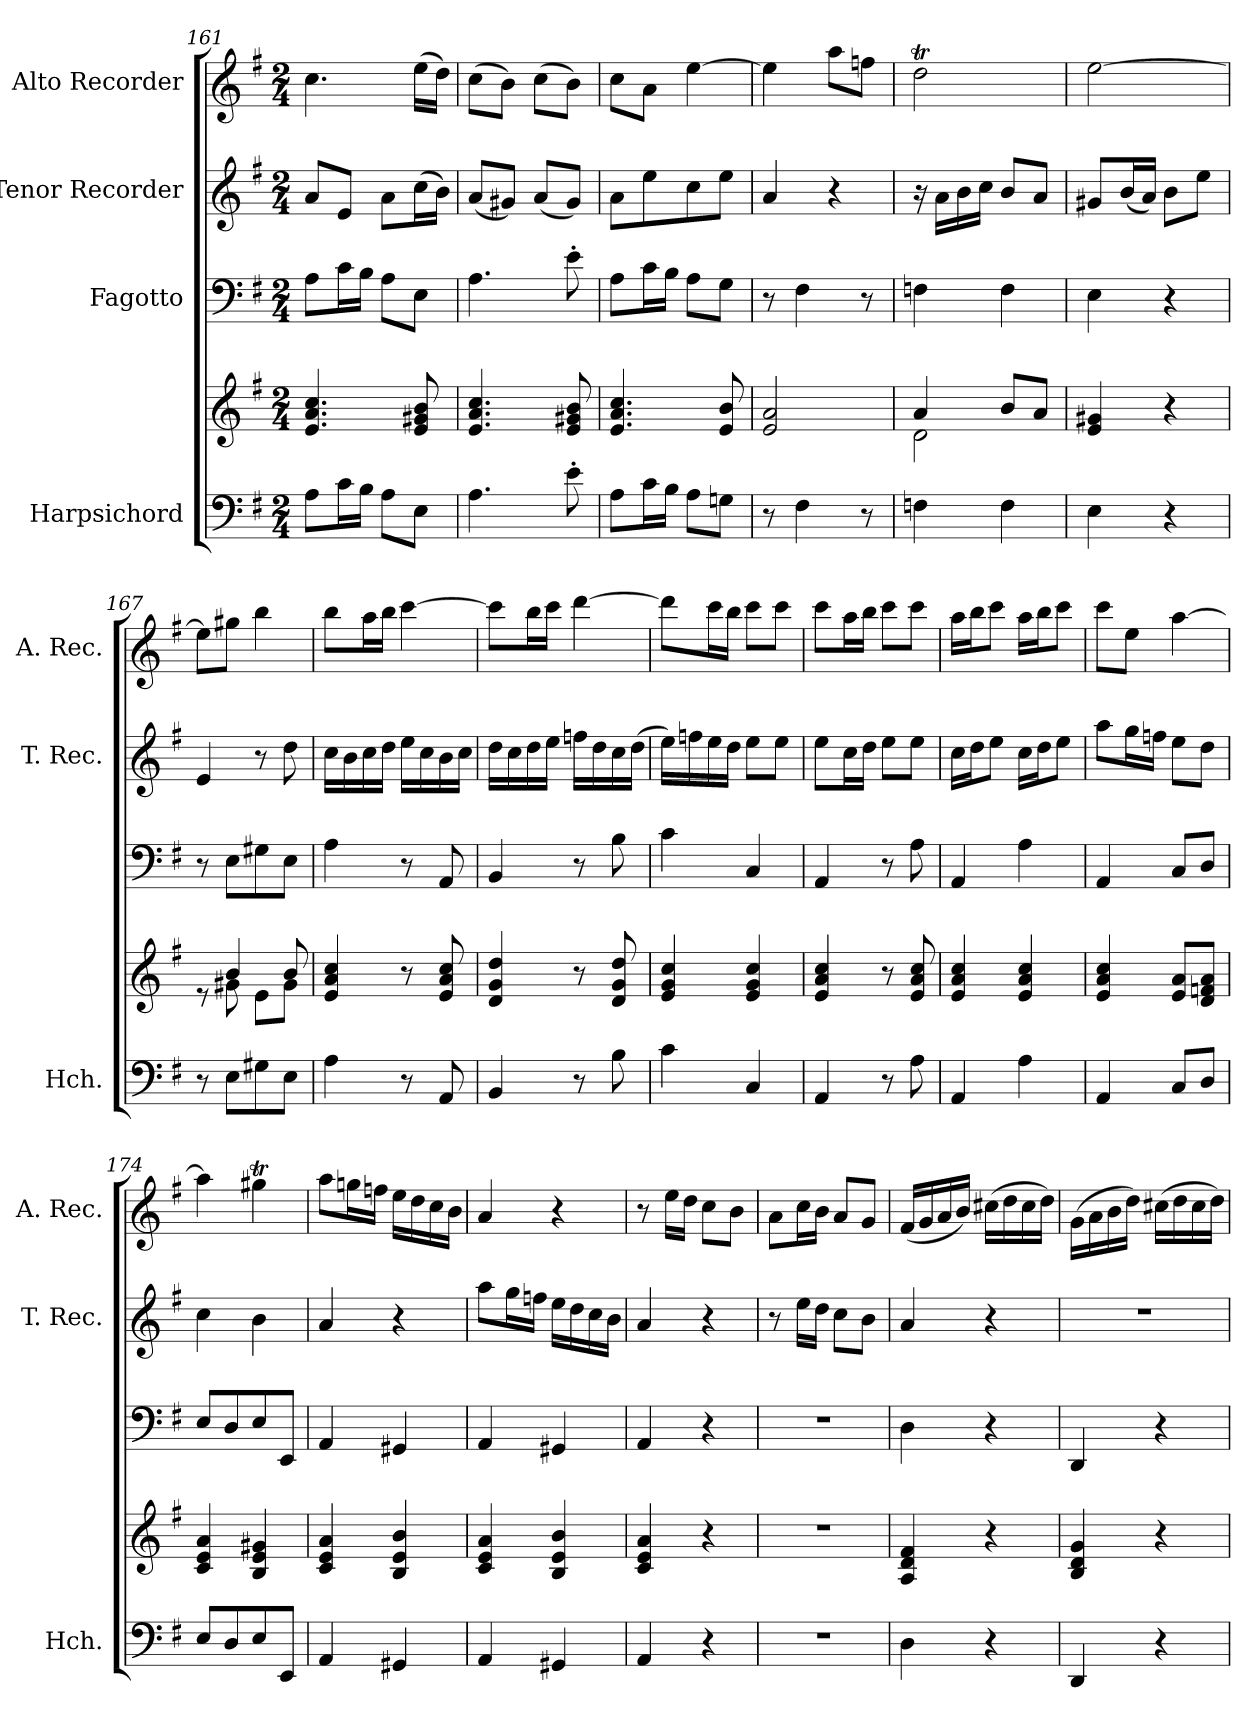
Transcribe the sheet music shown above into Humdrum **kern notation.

**kern	**kern	**kern	**kern	**kern
*part4	*part4	*part3	*part2	*part1
*staff5	*staff4	*staff3	*staff2	*staff1
*I"Harpsichord	*	*I"Fagotto	*I"Tenor Recorder	*I"Alto Recorder
*I'Hch.	*	*	*I'T. Rec.	*I'A. Rec.
*clefF4	*clefG2	*clefF4	*clefG2	*clefG2
*k[f#]	*k[f#]	*k[f#]	*k[f#]	*k[f#]
*M2/4	*M2/4	*M2/4	*M2/4	*M2/4
=161	=161	=161	=161	=161
8A\L	4.e/ 4.a/ 4.cc/	8A\L	8a/L	4.cc\
16c\L	.	16c\L	8e/J	.
16B\JJ	.	16B\JJ	.	.
8A\L	.	8A\L	8a\L	.
8E\J	8e/ 8g#X/ 8b/	8E\J	(>16cc\L	(>16ee\LL
.	.	.	16b\JJ)	16dd\JJ)
!!LO:LB:g=z
=162	=162	=162	=162	=162
4.A\	4.e/ 4.a/ 4.cc/	4.A\	(8a/L	(>8cc\L
.	.	.	8g#X/J)	8b\J)
.	.	.	(8a/L	(>8cc\L
8e'\	8e/ 8g#X/ 8b/	8e'\	8g#/J)	8b\J)
=163	=163	=163	=163	=163
8A\L	4.e/ 4.a/ 4.cc/	8A\L	8a\L	8cc\L
16c\L	.	16c\L	8ee\	8a\J
16B\JJ	.	16B\JJ	.	.
8A\L	.	8A\L	8cc\	[4ee\
8Gn\J	8e/ 8b/	8G\J	8ee\J	.
=164	=164	=164	=164	=164
8r	2e/ 2a/	8r	4a/	4ee\]
4F#\	.	4F#\	.	.
.	.	.	4r	8aa\L
8r	.	8r	.	8ffn\J
=165	=165	=165	=165	=165
*	*^	*	*	*
4Fn\	4a/	2d\	4Fn\	16r	2ddT\
.	.	.	.	16a\LL	.
.	.	.	.	16b\	.
.	.	.	.	16cc\JJ	.
4F\	8b/L	.	4F\	8b/L	.
.	8a/J	.	.	8a/J	.
*	*v	*v	*	*	*
=166	=166	=166	=166	=166
4E\	4e/ 4g#X/	4E\	8g#X/L	[2ee\
.	.	.	(16b/L	.
.	.	.	16a/JJ)	.
4r	4r	4r	8b\L	.
.	.	.	8ee\J	.
=167	=167	=167	=167	=167
*	*^	*	*	*
8r	8re	8ryy	8r	4e/	8ee\L]
8E\L	4b/	8g#X\	8E\L	.	8gg#X\J
8G#X\	.	8e\L	8G#X\	8r	4bb\
8E\J	8b/	8g#\J	8E\J	8dd\	.
*	*v	*v	*	*	*
=168	=168	=168	=168	=168
4A\	4e/ 4a/ 4cc/	4A\	16cc\LL	8bb\L
.	.	.	16b\	.
.	.	.	16cc\	16aa\L
.	.	.	16dd\JJ	16bb\JJ
8r	8r	8r	16ee\LL	[4ccc\
.	.	.	16cc\	.
8AA/	8e/ 8a/ 8cc/	8AA/	16b\	.
.	.	.	16cc\JJ	.
=169	=169	=169	=169	=169
4BB/	4d/ 4g/ 4dd/	4BB/	16dd\LL	8ccc\L]
.	.	.	16cc\	.
.	.	.	16dd\	16bb\L
.	.	.	16ee\JJ	16ccc\JJ
8r	8r	8r	16ffn\LL	[4ddd\
.	.	.	16dd\	.
8B\	8d/ 8g/ 8dd/	8B\	16cc\	.
.	.	.	(>16dd\JJ	.
=170	=170	=170	=170	=170
4c\	4e/ 4g/ 4cc/	4c\	16ee\LL)	8ddd\L]
.	.	.	16ffn\	.
.	.	.	16ee\	16ccc\L
.	.	.	16dd\JJ	16bb\JJ
4C/	4e/ 4g/ 4cc/	4C/	8ee\L	8ccc\L
.	.	.	8ee\J	8ccc\J
!!LO:PB:g=z
=171	=171	=171	=171	=171
4AA/	4e/ 4a/ 4cc/	4AA/	8ee\L	8ccc\L
.	.	.	16cc\L	16aa\L
.	.	.	16dd\JJ	16bb\JJ
8r	8r	8r	8ee\L	8ccc\L
8A\	8e/ 8a/ 8cc/	8A\	8ee\J	8ccc\J
=172	=172	=172	=172	=172
4AA/	4e/ 4a/ 4cc/	4AA/	16cc\LL	16aa\LL
.	.	.	16dd\J	16bb\J
.	.	.	8ee\J	8ccc\J
4A\	4e/ 4a/ 4cc/	4A\	16cc\LL	16aa\LL
.	.	.	16dd\J	16bb\J
.	.	.	8ee\J	8ccc\J
=173	=173	=173	=173	=173
4AA/	4e/ 4a/ 4cc/	4AA/	8aa\L	8ccc\L
.	.	.	16gg\L	8ee\J
.	.	.	16ffn\JJ	.
8C/L	8e/ 8a/L	8C/L	8ee\L	[4aa\
8D/J	8d/ 8fn/ 8a/J	8D/J	8dd\J	.
=174	=174	=174	=174	=174
8E/L	4c/ 4e/ 4a/	8E/L	4cc\	4aa\]
8D/	.	8D/	.	.
8E/	4B/ 4e/ 4g#X/	8E/	4b\	4gg#Xt\
8EE/J	.	8EE/J	.	.
=175	=175	=175	=175	=175
4AA/	4c/ 4e/ 4a/	4AA/	4a/	8aa\L
.	.	.	.	16ggn\L
.	.	.	.	16ffn\JJ
4GG#X/	4B/ 4e/ 4b/	4GG#X/	4r	16ee\LL
.	.	.	.	16dd\
.	.	.	.	16cc\
.	.	.	.	16b\JJ
=176	=176	=176	=176	=176
4AA/	4c/ 4e/ 4a/	4AA/	8aa\L	4a/
.	.	.	16gg\L	.
.	.	.	16ffn\JJ	.
4GG#X/	4B/ 4e/ 4b/	4GG#X/	16ee\LL	4r
.	.	.	16dd\	.
.	.	.	16cc\	.
.	.	.	16b\JJ	.
=177	=177	=177	=177	=177
4AA/	4c/ 4e/ 4a/	4AA/	4a/	8r
.	.	.	.	16ee\LL
.	.	.	.	16dd\JJ
4r	4r	4r	4r	8cc\L
.	.	.	.	8b\J
=178	=178	=178	=178	=178
2r	2r	2r	8r	8a\L
.	.	.	16ee\LL	16cc\L
.	.	.	16dd\JJ	16b\JJ
.	.	.	8cc\L	8a/L
.	.	.	8b\J	8g/J
!!LO:LB:g=z
=179	=179	=179	=179	=179
4D\	4A/ 4d/ 4f#/	4D\	4a/	(16f#/LL
.	.	.	.	16g/
.	.	.	.	16a/
.	.	.	.	16b/JJ)
4r	4r	4r	4r	(>16cc#X\LL
.	.	.	.	16dd\
.	.	.	.	16cc#\
.	.	.	.	16dd\JJ)
=180	=180	=180	=180	=180
4DD/	4B/ 4d/ 4g/	4DD/	2r	(>16g\LL
.	.	.	.	16a\
.	.	.	.	16b\
.	.	.	.	16dd\JJ)
4r	4r	4r	.	(>16cc#X\LL
.	.	.	.	16dd\
.	.	.	.	16cc#\
.	.	.	.	16dd\JJ)
=	=	=	=	=
*-	*-	*-	*-	*-
